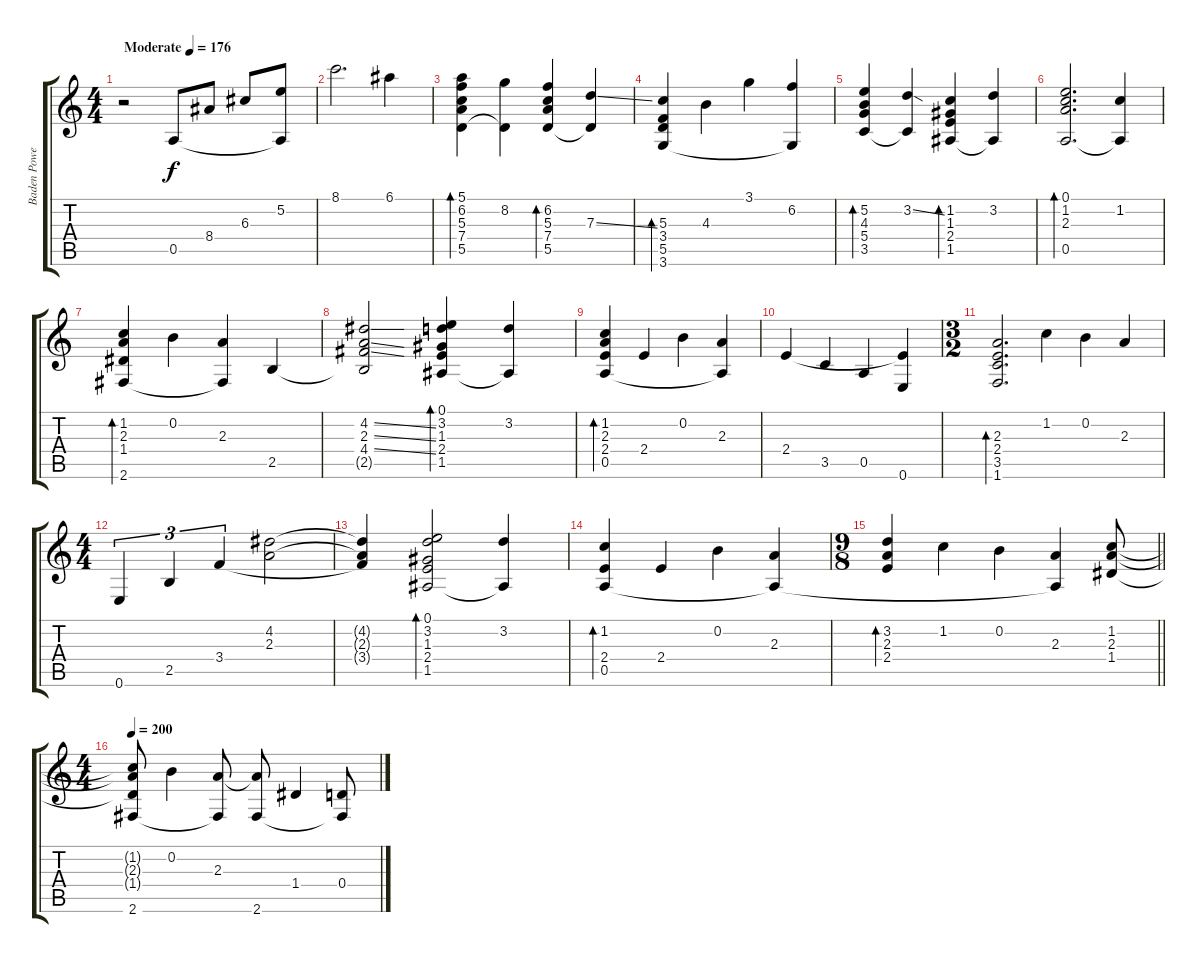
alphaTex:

\track ("Baden Powell" "Baden Powe") {instrument acousticguitarsteel}
\staff {score tabs}
\tuning (E4 B3 G3 D3 A2 E2) {hide}
\ts (4 4)
\tempo (176 "Moderate")
\clef g2
\ks c
r.2{dy f instrument acousticguitarsteel} 0.5.8 8.4.8 6.3.8 (5.2 0.5{t}).8 |
8.1.2{d} 6.1.4 |
(5.1 6.2 5.3 7.4 5.5).4{bd 240} (8.2 5.5{t}).4 (6.2 5.3 7.4 5.5).4{bd 240} (7.3{ss} 5.5{t}).4 |
(5.3 3.4 5.5 3.6).4{bd 240} 4.3.4 3.1.4 (6.2 3.6{t}).4 |
(5.2 4.3 5.4 3.5).4{bd 240} (3.2{ss} 3.5{t}).4 (1.2 1.3 2.4 1.5).4{bd 240} (3.2 1.5{t}).4 |
(0.1 1.2 2.3 0.5).2{d bd 480} (1.2 0.5{t}).4 |
(1.2 2.3 1.4 2.6).4{bd 240} 0.2.4 (2.3 2.6{t}).4 2.5.4 |
(4.2{ss} 2.3{ss} 4.4{ss} 2.5{t}).2 (0.1 3.2 1.3 2.4 1.5).4{bd 240} (3.2 1.5{t}).4 |
(1.2 2.3 2.4 0.5).4{bd 240} 2.4.4 0.2.4 (2.3 0.5{t}).4 |
2.4.4 3.5.4 0.5.4 (2.4{t} 0.6).4 |
\ts (3 2)
(2.3 2.4 3.5 1.6).2{d bd 480} 1.2.4 0.2.4 2.3.4 |
\ts (4 4)
0.6.4{tu (3 2)} 2.5.4{tu (3 2)} 3.4.4{tu (3 2)} (4.2 2.3).2 |
(4.2{t} 2.3{t} 3.4{t}).4 (0.1 3.2 1.3 2.4 1.5).2{bd 480} (3.2 1.5{t}).4 |
(1.2 2.4 0.5).4{bd 240} 2.4.4 0.2.4 (2.3 0.5{t}).4 |
\ts (9 8)
\barLineRight lightlight
(3.2 2.3 2.4).4{bd 480} 1.2.4 0.2.4 (2.3 0.5{t}).4 (1.2 2.3 1.4).8 |
\ts (4 4)
\tempo 200
(1.2{t} 2.3{t} 1.4{t} 2.6).8 0.2.4 (2.3 2.6{t}).8 (2.3{t} 2.6).8 1.4.4 (0.4 2.6{t}).8
